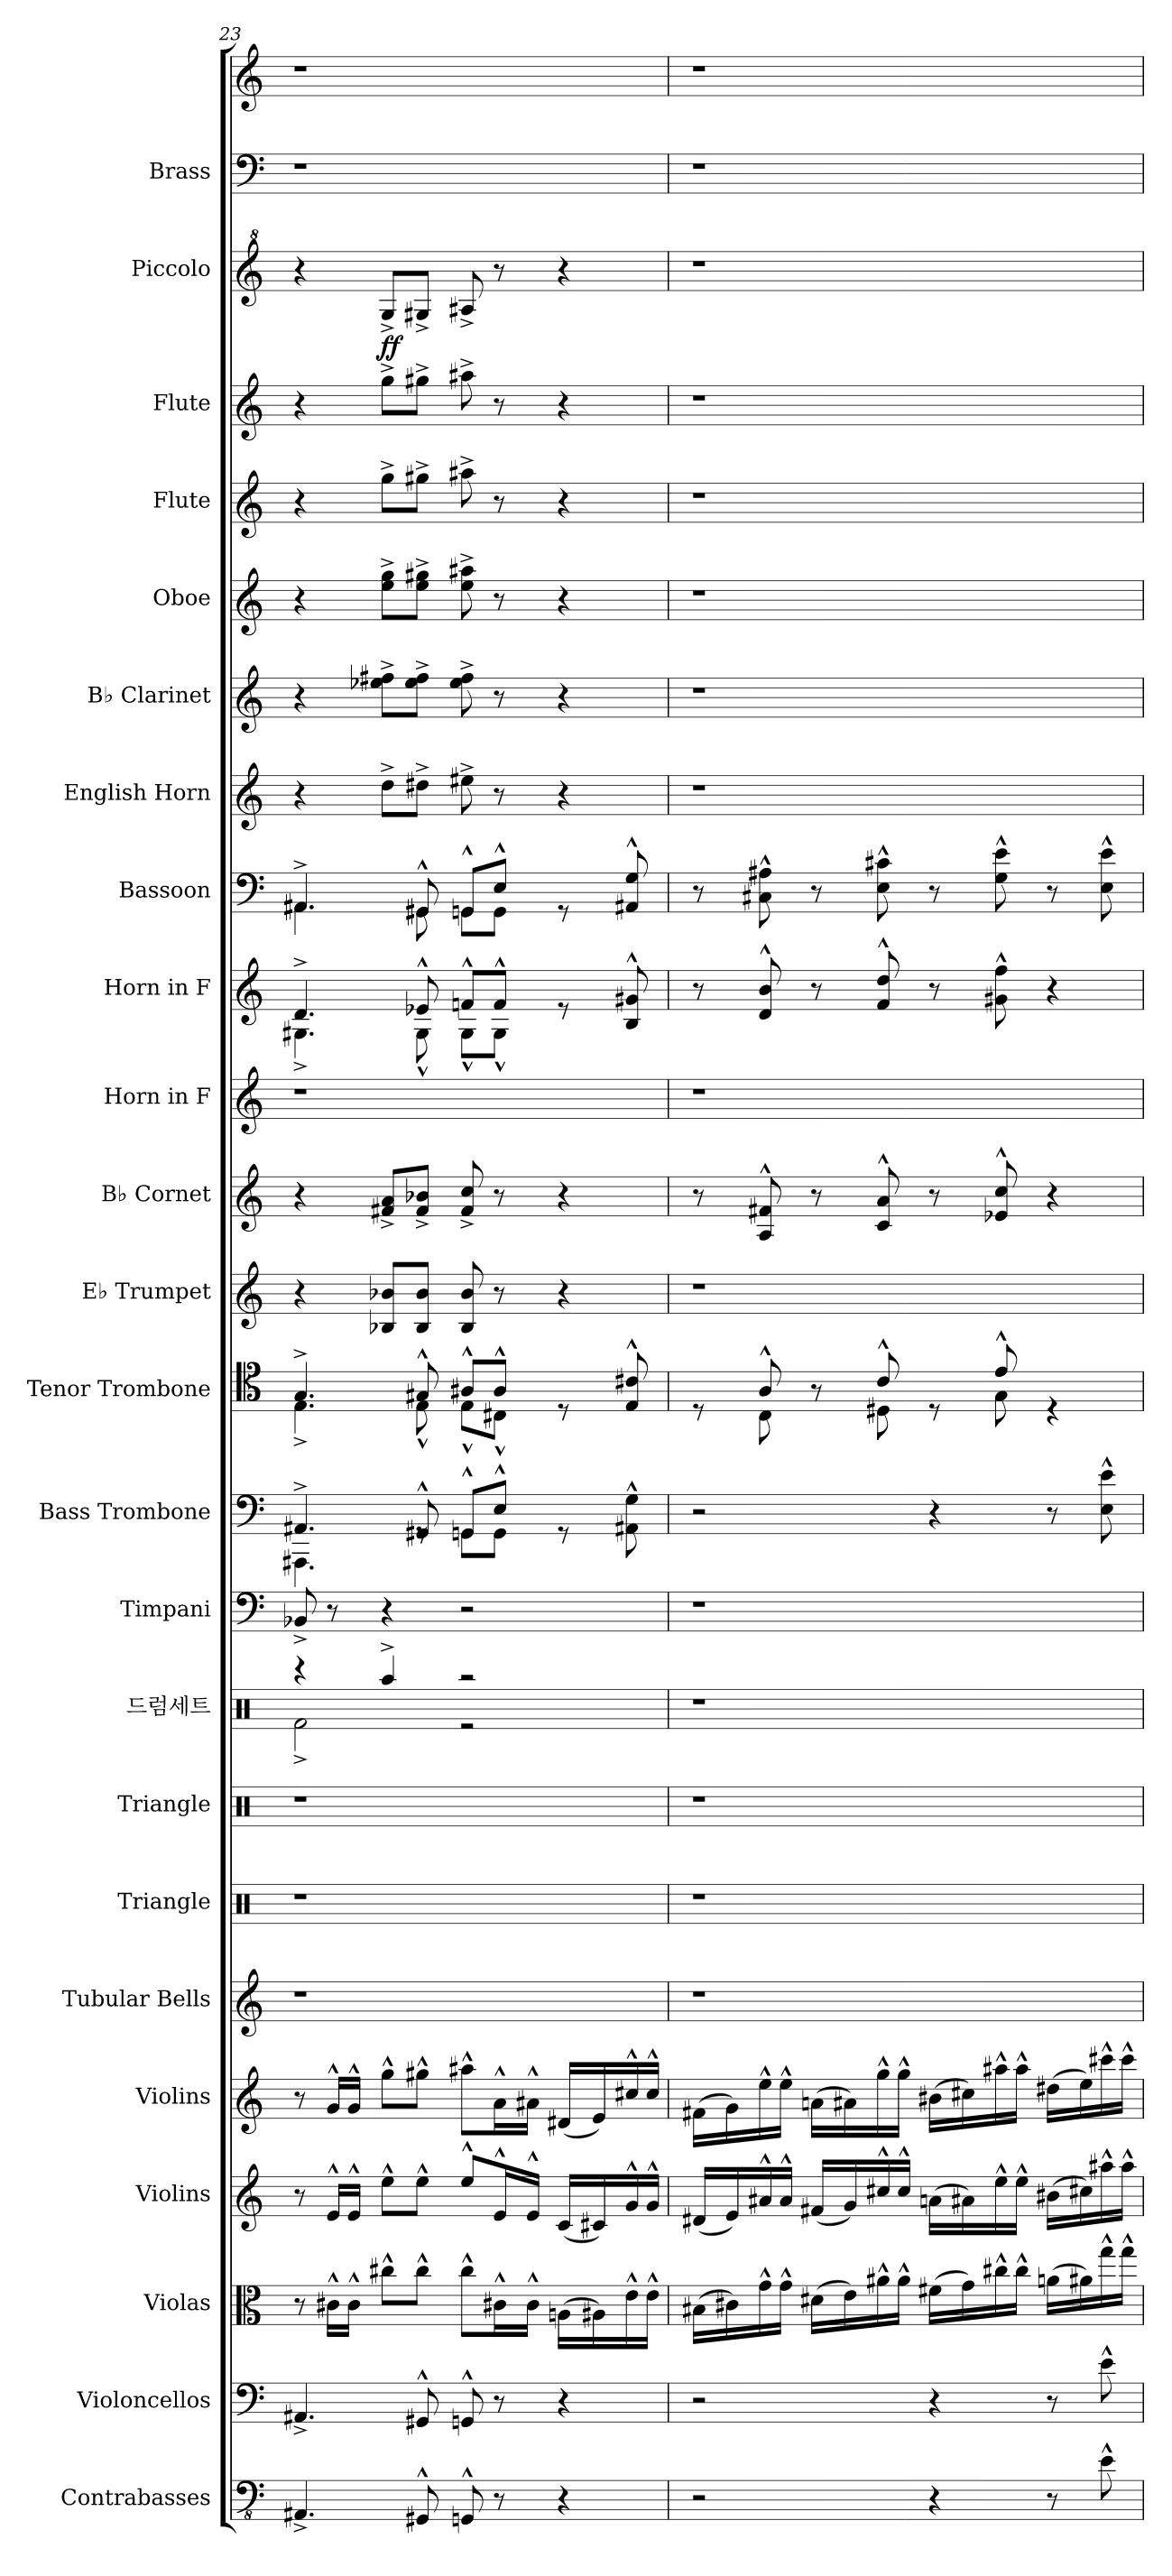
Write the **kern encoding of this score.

**kern	**kern	**kern	**kern	**kern	**kern	**kern	**kern	**kern	**kern	**kern	**kern	**kern	**kern	**kern	**kern	**kern	**kern	**kern	**kern	**kern	**kern	**kern	**dynam	**kern	**kern
*part24	*part23	*part22	*part21	*part20	*part19	*part18	*part17	*part16	*part15	*part14	*part13	*part12	*part11	*part10	*part9	*part8	*part7	*part6	*part5	*part4	*part3	*part2	*part2	*part1	*part1
*staff25	*staff24	*staff23	*staff22	*staff21	*staff20	*staff19	*staff18	*staff17	*staff16	*staff15	*staff14	*staff13	*staff12	*staff11	*staff10	*staff9	*staff8	*staff7	*staff6	*staff5	*staff4	*staff3	*staff3	*staff2	*staff1
*I"Contrabasses	*I"Violoncellos	*I"Violas	*I"Violins	*I"Violins	*I"Tubular Bells	*I"Triangle	*I"Triangle	*I"드럼세트	*I"Timpani	*I"Bass Trombone	*I"Tenor Trombone	*I"E♭ Trumpet	*I"B♭ Cornet	*I"Horn in F	*I"Horn in F	*I"Bassoon	*I"English Horn	*I"B♭ Clarinet	*I"Oboe	*I"Flute	*I"Flute	*I"Piccolo	*	*I"Brass	*
*I'Cbs.	*I'Vcs.	*I'Vlas.	*I'Vlns.	*I'Vlns.	*I'Tu. Be.	*I'Trgl.	*I'Trgl.	*	*I'Timp.	*I'B. Tbn.	*I'T. Tbn.	*I'E♭ Tpt.	*I'B♭ Cnt.	*	*	*I'Bsn.	*I'E. Hn.	*I'B♭ Cl.	*I'Ob.	*I'Fl.	*I'Fl.	*I'Picc.	*	*I'Br.	*
!!LO:PB:g=z
*clefFv4	*clefF4	*clefC3	*clefG2	*clefG2	*clefG2	*clefX	*clefX	*clefX	*clefF4	*clefF4	*clefC4	*clefG2	*clefG2	*clefG2	*clefG2	*clefF4	*clefG2	*clefG2	*clefG2	*clefG2	*clefG2	*clefG^2	*	*clefF4	*clefG2
*	*	*	*	*	*	*	*	*	*	*	*	*ITrd-2c-3	*ITrd1c2	*ITrd4c7	*ITrd4c7	*	*ITrd4c7	*ITrd1c2	*	*	*	*ITrd-7c-12	*	*	*
*k[]	*k[]	*k[]	*k[]	*k[]	*k[]	*k[]	*k[]	*k[]	*k[]	*k[]	*k[]	*k[b-e-a-]	*k[b-e-]	*k[b-]	*k[b-]	*k[]	*k[b-]	*k[b-e-]	*k[]	*k[]	*k[]	*k[]	*	*k[]	*k[]
=23	=23	=23	=23	=23	=23	=23	=23	=23	=23	=23	=23	=23	=23	=23	=23	=23	=23	=23	=23	=23	=23	=23	=23	=23	=23
*	*	*	*	*	*	*	*	*^	*	*^	*^	*	*	*	*^	*^	*	*	*	*	*	*	*	*	*
4.AAA#X^/	4.AA#X^/	8r	8r	8r	1r	1r	1r	4r	2Rf^\	8BB-X^/	4.AA#X^/	4.AAA#X\	4.G^/	4.E^\	4r	4r	1r	4.G^/	4.C#X^\	4.AA#X^/	4.AA#\	4r	4r	4r	4r	4r	4r	.	1r	1r
.	.	16c#X^^\LL	16e^^/LL	16g^^/LL	.	.	.	.	.	8r	.	.	.	.	.	.	.	.	.	.	.	.	.	.	.	.	.	.	.	.
.	.	16c#^^\JJ	16e^^/JJ	16g^^/JJ	.	.	.	.	.	.	.	.	.	.	.	.	.	.	.	.	.	.	.	.	.	.	.	.	.	.
!	!	!	!	!	!	!	!	!	!	!	!	!	!	!	!	!	!	!	!	!	!	!	!	!	!	!	!	!LO:DY:b	!	!
.	.	8cc#X^^\L	8ee^^\L	8gg^^\L	.	.	.	4Raa^/	.	4r	.	.	.	.	8d-X/ 8dd-X/L	8en/^ 8g/^L	.	.	.	.	.	8g^\L	8dd-X\^ 8een\^L	8ee\^ 8gg\^L	8gg^\L	8gg^\L	8gg^/L	ff	.	.
8GGG#X^^/	8GG#X^^/	8cc#^^\J	8ee^^\J	8gg#X^^\J	.	.	.	.	.	.	8GG#X^^/	8rGG	8G#X^^/	8E^^\	8d-/ 8dd-/J	8e/^ 8a-X/^J	.	8A-X^^/	8C#^^\	8GG#X^^/	8GG#\	8g#X^\J	8dd-\^ 8ee\^J	8ee\^ 8gg#X\^J	8gg#X^\J	8gg#X^\J	8gg#X^/J	.	.	.
8GGGn^^/	8GGn^^/	8cc#^^\L	8ee^^/L	8aa#X^^\L	.	.	.	2r	2r	2r	8GGn^^/L	8GG\L	8A#X^^/L	8E^^\L	8d-/ 8dd-/	8e/^ 8b-/^	.	8B-X^^/L	8C#^^\L	8GGn^^/L	8GG\L	8a#X^\	8dd-\^ 8ee\^	8ee\^ 8aa#X\^	8aa#X^\	8aa#X^\	8aa#X^/	.	.	.
8r	8r	16c#X^^\L	16e^^/L	16a^^\L	.	.	.	.	.	.	8E^^/J	8GG\J	8A#^^/J	8C#X^^\J	8r	8r	.	8B-^^/J	8C#^^\J	8E^^/J	8GG\J	8r	8r	8r	8r	8r	8r	.	.	.
.	.	16c#^^\JJ	16e^^/JJ	16a#X^^\JJ	.	.	.	.	.	.	.	.	.	.	.	.	.	.	.	.	.	.	.	.	.	.	.	.	.	.
4r	4r	(16An\LL	(16c/LL	(16d#X/LL	.	.	.	.	.	.	8rGG	4ryy	8rD	4ryy	4r	4r	.	8re	4ryy	8rGG	4ryy	4r	4r	4r	4r	4r	4r	.	.	.
.	.	16A#X\)	16c#X/)	16e/)	.	.	.	.	.	.	.	.	.	.	.	.	.	.	.	.	.	.	.	.	.	.	.	.	.	.
.	.	16e^^\	16g^^/	16cc#X^^/	.	.	.	.	.	.	8AA#X\^^ 8G\^^	.	8E/^^ 8c#X/^^	.	.	.	.	8E/^^ 8c#X/^^	.	8AA#X/^^ 8G/^^	.	.	.	.	.	.	.	.	.	.
.	.	16e^^\JJ	16g^^/JJ	16cc#^^/JJ	.	.	.	.	.	.	.	.	.	.	.	.	.	.	.	.	.	.	.	.	.	.	.	.	.	.
*	*	*	*	*	*	*	*	*	*	*	*	*	*	*	*	*	*	*v	*v	*	*	*	*	*	*	*	*	*	*	*
*	*	*	*	*	*	*	*	*v	*v	*	*v	*v	*	*	*	*	*	*	*v	*v	*	*	*	*	*	*	*	*	*
=24	=24	=24	=24	=24	=24	=24	=24	=24	=24	=24	=24	=24	=24	=24	=24	=24	=24	=24	=24	=24	=24	=24	=24	=24	=24	=24
2r	2r	(16B#X\LL	(16d#X/LL	(16f#X\LL	1r	1r	1r	1r	1r	2r	8rD	8ryy	1r	8r	1r	8r	8r	1r	1r	1r	1r	1r	1r	.	1r	1r
.	.	16c#X\)	16e/)	16g\)	.	.	.	.	.	.	.	.	.	.	.	.	.	.	.	.	.	.	.	.	.	.
.	.	16g^^\	16a#X^^/	16ee^^\	.	.	.	.	.	.	8A^^/	8C\	.	8G/^^ 8en/^^	.	8G/^^ 8e/^^	8C#X\^^ 8A#X\^^	.	.	.	.	.	.	.	.	.
.	.	16g^^\JJ	16a#^^/JJ	16ee^^\JJ	.	.	.	.	.	.	.	.	.	.	.	.	.	.	.	.	.	.	.	.	.	.
.	.	(16d#X\LL	(16f#X/LL	(16an\LL	.	.	.	.	.	.	8r	8ryy	.	8r	.	8r	8r	.	.	.	.	.	.	.	.	.
.	.	16e\)	16g/)	16a#X\)	.	.	.	.	.	.	.	.	.	.	.	.	.	.	.	.	.	.	.	.	.	.
.	.	16a#X^^\	16cc#X^^/	16gg^^\	.	.	.	.	.	.	8c^^/	8D#X\	.	8B-/^^ 8g/^^	.	8B-/^^ 8g/^^	8E\^^ 8c#X\^^	.	.	.	.	.	.	.	.	.
.	.	16a#^^\JJ	16cc#^^/JJ	16gg^^\JJ	.	.	.	.	.	.	.	.	.	.	.	.	.	.	.	.	.	.	.	.	.	.
4r	4r	(16f#X\LL	(16an\LL	(16b#X\LL	.	.	.	.	.	4r	8rD	8ryy	.	8r	.	8r	8r	.	.	.	.	.	.	.	.	.
.	.	16g\)	16a#X\)	16cc#X\)	.	.	.	.	.	.	.	.	.	.	.	.	.	.	.	.	.	.	.	.	.	.
.	.	16cc#X^^\	16ee^^\	16aa#X^^\	.	.	.	.	.	.	8e^^/	8G\	.	8d-X/^^ 8b-/^^	.	8c#X\^^ 8b-\^^	8G\^^ 8e\^^	.	.	.	.	.	.	.	.	.
.	.	16cc#^^\JJ	16ee^^\JJ	16aa#^^\JJ	.	.	.	.	.	.	.	.	.	.	.	.	.	.	.	.	.	.	.	.	.	.
8r	8r	(16an\LL	(16b#X\LL	(16dd#X\LL	.	.	.	.	.	8r	4rD	4ryy	.	4r	.	4r	8r	.	.	.	.	.	.	.	.	.
.	.	16a#X\)	16cc#X\)	16ee\)	.	.	.	.	.	.	.	.	.	.	.	.	.	.	.	.	.	.	.	.	.	.
8E^^\	8e^^\	16gg^^\	16aa#X^^\	16ccc#X^^\	.	.	.	.	.	8E\^^ 8e\^^	.	.	.	.	.	.	8E\^^ 8e\^^	.	.	.	.	.	.	.	.	.
.	.	16gg^^\JJ	16aa#^^\JJ	16ccc#^^\JJ	.	.	.	.	.	.	.	.	.	.	.	.	.	.	.	.	.	.	.	.	.	.
*	*	*	*	*	*	*	*	*	*	*	*v	*v	*	*	*	*	*	*	*	*	*	*	*	*	*	*
=	=	=	=	=	=	=	=	=	=	=	=	=	=	=	=	=	=	=	=	=	=	=	=	=	=
*-	*-	*-	*-	*-	*-	*-	*-	*-	*-	*-	*-	*-	*-	*-	*-	*-	*-	*-	*-	*-	*-	*-	*-	*-	*-
